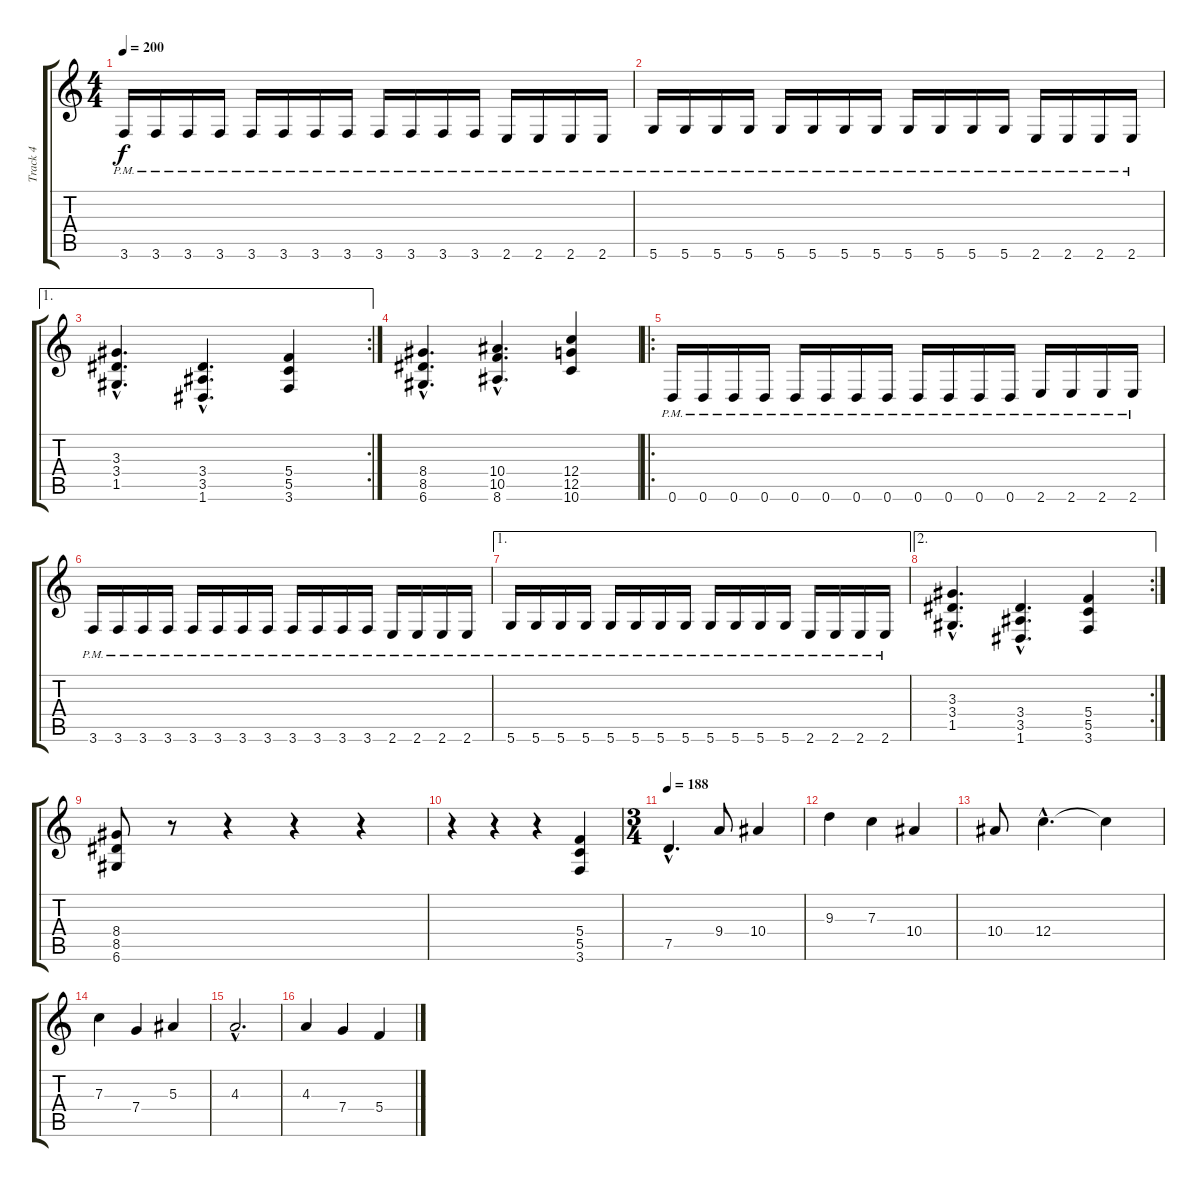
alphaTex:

\track ("Track 4" "Track 4") {instrument distortionguitar}
\staff {score tabs}
\tuning (D4 A3 F3 C3 G2 D2) {hide}
\ts (4 4)
\tempo 200
\clef g2
\ks c
3.6{pm}.16{dy f} 3.6{pm}.16 3.6{pm}.16 3.6{pm}.16 3.6{pm}.16 3.6{pm}.16 3.6{pm}.16 3.6{pm}.16 3.6{pm}.16 3.6{pm}.16 3.6{pm}.16 3.6{pm}.16 2.6{pm}.16 2.6{pm}.16 2.6{pm}.16 2.6{pm}.16 |
5.6{pm}.16 5.6{pm}.16 5.6{pm}.16 5.6{pm}.16 5.6{pm}.16 5.6{pm}.16 5.6{pm}.16 5.6{pm}.16 5.6{pm}.16 5.6{pm}.16 5.6{pm}.16 5.6{pm}.16 2.6{pm}.16 2.6{pm}.16 2.6{pm}.16 2.6{pm}.16 |
\ae 1
\rc 2
(3.3{hac} 3.4{hac} 1.5{hac}).4{d} (3.4{hac} 3.5{hac} 1.6{hac}).4{d} (5.4 5.5 3.6).4 |
(8.4{hac} 8.5{hac} 6.6{hac}).4{d} (10.4{hac} 10.5{hac} 8.6{hac}).4{d} (12.4 12.5 10.6).4 |
\ro
0.6{pm}.16 0.6{pm}.16 0.6{pm}.16 0.6{pm}.16 0.6{pm}.16 0.6{pm}.16 0.6{pm}.16 0.6{pm}.16 0.6{pm}.16 0.6{pm}.16 0.6{pm}.16 0.6{pm}.16 2.6{pm}.16 2.6{pm}.16 2.6{pm}.16 2.6{pm}.16 |
3.6{pm}.16 3.6{pm}.16 3.6{pm}.16 3.6{pm}.16 3.6{pm}.16 3.6{pm}.16 3.6{pm}.16 3.6{pm}.16 3.6{pm}.16 3.6{pm}.16 3.6{pm}.16 3.6{pm}.16 2.6{pm}.16 2.6{pm}.16 2.6{pm}.16 2.6{pm}.16 |
\ae 1
5.6{pm}.16 5.6{pm}.16 5.6{pm}.16 5.6{pm}.16 5.6{pm}.16 5.6{pm}.16 5.6{pm}.16 5.6{pm}.16 5.6{pm}.16 5.6{pm}.16 5.6{pm}.16 5.6{pm}.16 2.6{pm}.16 2.6{pm}.16 2.6{pm}.16 2.6{pm}.16 |
\ae 2
\rc 2
(3.3{hac} 3.4{hac} 1.5{hac}).4{d} (3.4{hac} 3.5{hac} 1.6{hac}).4{d} (5.4 5.5 3.6).4 |
(8.4 8.5 6.6).8 r.8 r.4 r.4 r.4 |
r.4 r.4 r.4 (5.4 5.5 3.6).4 |
\ts (3 4)
\tempo 188
7.5{hac}.4{d} 9.4.8 10.4.4 |
9.3.4 7.3.4 10.4.4 |
10.4.8 12.4{hac}.4{d} 12.4{t}.4 |
7.3.4 7.4.4 5.3.4 |
4.3{hac}.2{d} |
4.3.4 7.4.4 5.4.4
